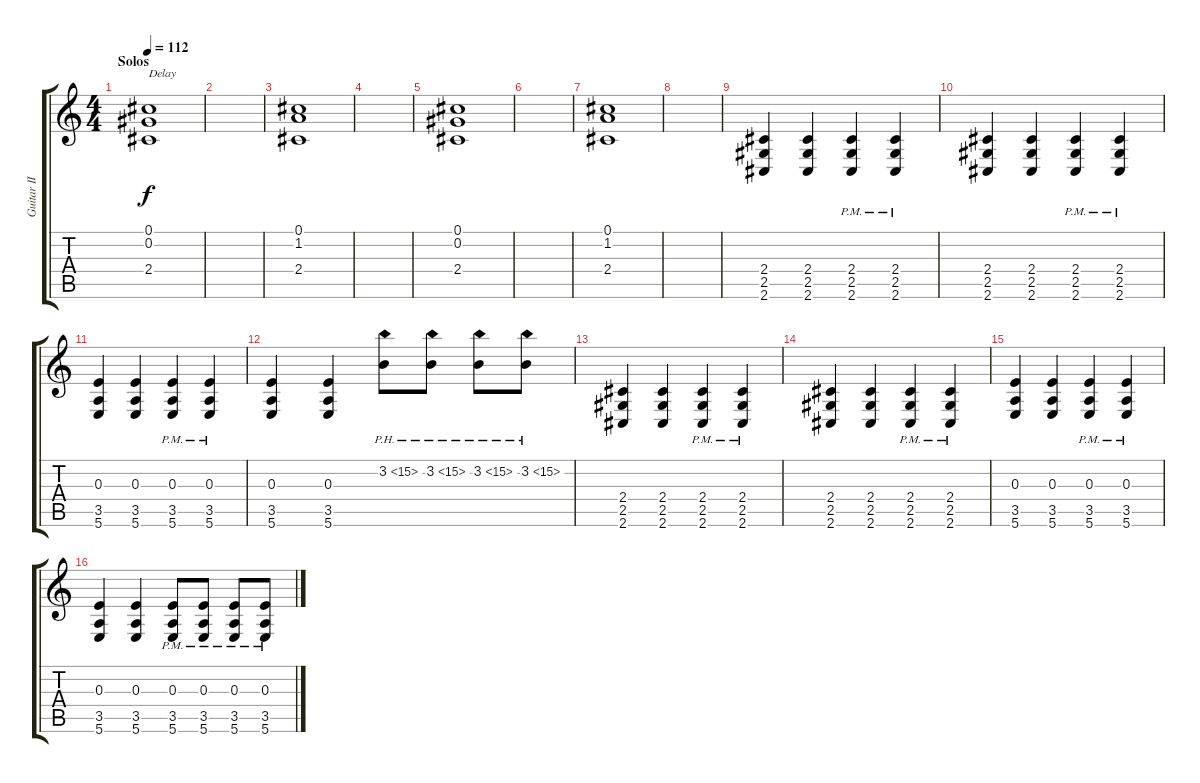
\track ("Guitar II" "Guitar II") {instrument overdrivenguitar}
\staff {score tabs}
\tuning (Db4 Ab3 E3 B2 Gb2 B1) {hide}
\ts (4 4)
\section ("" "Solos")
\tempo 112
\clef g2
\ks c
(0.1 0.2 2.4).1{txt "Delay" dy f volume 5} |
|
(0.1 1.2 2.4).1{volume 5} |
|
(0.1 0.2 2.4).1{volume 5} |
|
(0.1 1.2 2.4).1{volume 5} |
|
(2.4 2.5 2.6).4 (2.4 2.5 2.6).4 (2.4{pm} 2.5{pm} 2.6{pm}).4 (2.4{pm} 2.5{pm} 2.6{pm}).4 |
(2.4 2.5 2.6).4 (2.4 2.5 2.6).4 (2.4{pm} 2.5{pm} 2.6{pm}).4 (2.4{pm} 2.5{pm} 2.6{pm}).4 |
(0.3 3.5 5.6).4 (0.3 3.5 5.6).4 (0.3{pm} 3.5{pm} 5.6{pm}).4 (0.3{pm} 3.5{pm} 5.6{pm}).4 |
(0.3 3.5 5.6).4 (0.3 3.5 5.6).4 3.2{ph 12}.8 3.2{ph 12}.8 3.2{ph 12}.8 3.2{ph 12}.8 |
(2.4 2.5 2.6).4 (2.4 2.5 2.6).4 (2.4{pm} 2.5{pm} 2.6{pm}).4 (2.4{pm} 2.5{pm} 2.6{pm}).4 |
(2.4 2.5 2.6).4 (2.4 2.5 2.6).4 (2.4{pm} 2.5{pm} 2.6{pm}).4 (2.4{pm} 2.5{pm} 2.6{pm}).4 |
(0.3 3.5 5.6).4 (0.3 3.5 5.6).4 (0.3{pm} 3.5{pm} 5.6{pm}).4 (0.3{pm} 3.5{pm} 5.6{pm}).4 |
(0.3 3.5 5.6).4 (0.3 3.5 5.6).4 (0.3{pm} 3.5{pm} 5.6{pm}).8 (0.3{pm} 3.5{pm} 5.6{pm}).8 (0.3{pm} 3.5{pm} 5.6{pm}).8 (0.3{pm} 3.5{pm} 5.6{pm}).8
